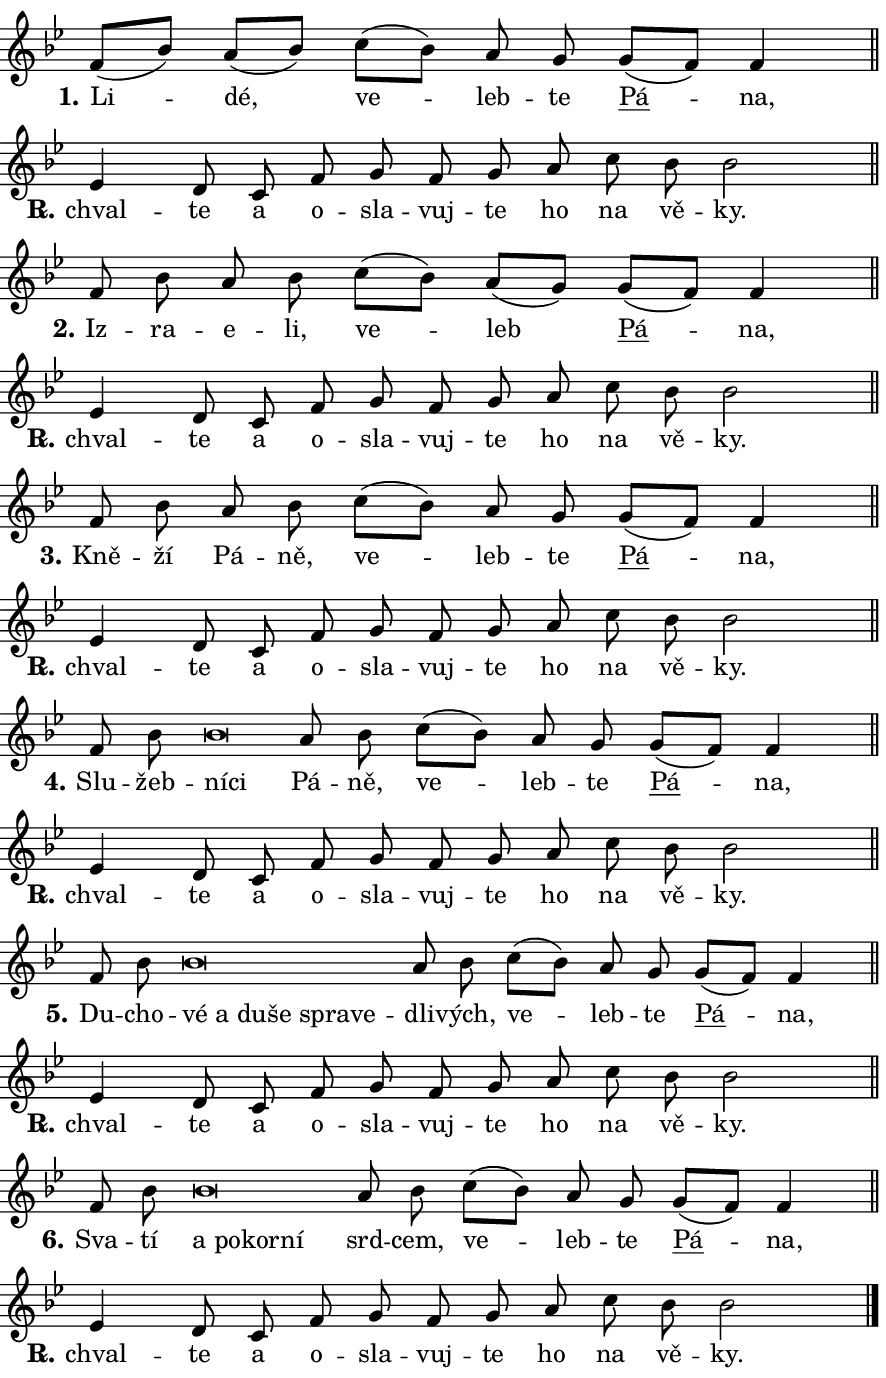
\version "2.24.0"
\header { tagline = "" }
\paper {
  indent = 0\cm
  top-margin = 0\cm
  right-margin = 0.13\cm % to fit lyric hyphens
  bottom-margin = 0\cm
  left-margin = 0\cm
  paper-width = 15\cm
  page-breaking = #ly:one-page-breaking
  system-system-spacing.basic-distance = #11
  score-system-spacing.basic-distance = #11
  ragged-last = ##f
}


%% Author: Thomas Morley
%% https://lists.gnu.org/archive/html/lilypond-user/2020-05/msg00002.html
#(define (line-position grob)
"Returns position of @var[grob} in current system:
   @code{'start}, if at first time-step
   @code{'end}, if at last time-step
   @code{'middle} otherwise
"
  (let* ((col (ly:item-get-column grob))
         (ln (ly:grob-object col 'left-neighbor))
         (rn (ly:grob-object col 'right-neighbor))
         (col-to-check-left (if (ly:grob? ln) ln col))
         (col-to-check-right (if (ly:grob? rn) rn col))
         (break-dir-left
           (and
             (ly:grob-property col-to-check-left 'non-musical #f)
             (ly:item-break-dir col-to-check-left)))
         (break-dir-right
           (and
             (ly:grob-property col-to-check-right 'non-musical #f)
             (ly:item-break-dir col-to-check-right))))
        (cond ((eqv? 1 break-dir-left) 'start)
              ((eqv? -1 break-dir-right) 'end)
              (else 'middle))))

#(define (tranparent-at-line-position vctor)
  (lambda (grob)
  "Relying on @code{line-position} select the relevant enry from @var{vctor}.
Used to determine transparency,"
    (case (line-position grob)
      ((end) (not (vector-ref vctor 0)))
      ((middle) (not (vector-ref vctor 1)))
      ((start) (not (vector-ref vctor 2))))))

noteHeadBreakVisibility =
#(define-music-function (break-visibility)(vector?)
"Makes @code{NoteHead}s transparent relying on @var{break-visibility}"
#{
  \override NoteHead.transparent =
    #(tranparent-at-line-position break-visibility)
#})

#(define delete-ledgers-for-transparent-note-heads
  (lambda (grob)
    "Reads whether a @code{NoteHead} is transparent.
If so this @code{NoteHead} is removed from @code{'note-heads} from
@var{grob}, which is supposed to be @code{LedgerLineSpanner}.
As a result ledgers are not printed for this @code{NoteHead}"
    (let* ((nhds-array (ly:grob-object grob 'note-heads))
           (nhds-list
             (if (ly:grob-array? nhds-array)
                 (ly:grob-array->list nhds-array)
                 '()))
           ;; Relies on the transparent-property being done before
           ;; Staff.LedgerLineSpanner.after-line-breaking is executed.
           ;; This is fragile ...
           (to-keep
             (remove
               (lambda (nhd)
                 (ly:grob-property nhd 'transparent #f))
               nhds-list)))
      ;; TODO find a better method to iterate over grob-arrays, similiar
      ;; to filter/remove etc for lists
      ;; For now rebuilt from scratch
      (set! (ly:grob-object grob 'note-heads)  '())
      (for-each
        (lambda (nhd)
          (ly:pointer-group-interface::add-grob grob 'note-heads nhd))
        to-keep))))

squashNotes = {
  \override NoteHead.X-extent = #'(-0.2 . 0.2)
  \override NoteHead.Y-extent = #'(-0.75 . 0)
  \override NoteHead.stencil =
    #(lambda (grob)
       (let ((pos (ly:grob-property grob 'staff-position)))
         (begin
           (if (< pos -7) (display "ERROR: Lower brevis then expected\n") (display ""))
           (if (<= pos -6) ly:text-interface::print ly:note-head::print))))
}
unSquashNotes = {
  \revert NoteHead.X-extent
  \revert NoteHead.Y-extent
  \revert NoteHead.stencil
}

hideNotes = \noteHeadBreakVisibility #begin-of-line-visible
unHideNotes = \noteHeadBreakVisibility #all-visible

% work-around for resetting accidentals
% https://lilypond.org/doc/v2.23/Documentation/notation/displaying-rhythms#unmetered-music
cadenzaMeasure = {
  \cadenzaOff
  \partial 1024 s1024
  \cadenzaOn
}

#(define-markup-command (accent layout props text) (markup?)
  "Underline accented syllable"
  (interpret-markup layout props
    #{\markup \override #'(offset . 4.3) \underline { #text }#}))

responsum = \markup \concat {
  "R" \hspace #-1.05 \path #0.1 #'((moveto 0 0.07) (lineto 0.9 0.8)) \hspace #0.05 "."
}

spaceSize = #0.6828661417322834 % exact space size for TeX Gyre Schola

\layout {
  \context {
    \Staff
    \remove "Time_signature_engraver"
    \override LedgerLineSpanner.after-line-breaking = #delete-ledgers-for-transparent-note-heads
  }
  \context {
    \Lyrics {
      \override LyricSpace.minimum-distance = \spaceSize
      \override LyricText.font-name = #"TeX Gyre Schola"
      \override LyricText.font-size = 1
      \override StanzaNumber.font-name = #"TeX Gyre Schola Bold"
      \override StanzaNumber.font-size = 1
    }
  }
  \context {
    \Score 
    \override NoteHead.text =
      #(lambda (grob) 
        (let ((pos (ly:grob-property grob 'staff-position)))
          #{\markup {
            \combine
              \halign #-0.55 \raise #(if (= pos -6) 0 0.5) \override #'(thickness . 2) \draw-line #'(3.2 . 0)
              \musicglyph "noteheads.sM1"
          }#}))
  }
}

% magnetic-lyrics.ily
%
%   written by
%     Jean Abou Samra <jean@abou-samra.fr>
%     Werner Lemberg <wl@gnu.org>
%
%   adapted by
%     Jiri Hon <jiri.hon@gmail.com>
%
% Version 2022-Apr-15

% https://www.mail-archive.com/lilypond-user@gnu.org/msg149350.html

#(define (Left_hyphen_pointer_engraver context)
   "Collect syllable-hyphen-syllable occurrences in lyrics and store
them in properties.  This engraver only looks to the left.  For
example, if the lyrics input is @code{foo -- bar}, it does the
following.

@itemize @bullet
@item
Set the @code{text} property of the @code{LyricHyphen} grob between
@q{foo} and @q{bar} to @code{foo}.

@item
Set the @code{left-hyphen} property of the @code{LyricText} grob with
text @q{foo} to the @code{LyricHyphen} grob between @q{foo} and
@q{bar}.
@end itemize

Use this auxiliary engraver in combination with the
@code{lyric-@/text::@/apply-@/magnetic-@/offset!} hook."
   (let ((hyphen #f)
         (text #f))
     (make-engraver
      (acknowledgers
       ((lyric-syllable-interface engraver grob source-engraver)
        (set! text grob)))
      (end-acknowledgers
       ((lyric-hyphen-interface engraver grob source-engraver)
        ;(when (not (grob::has-interface grob 'lyric-space-interface))
          (set! hyphen grob)));)
      ((stop-translation-timestep engraver)
       (when (and text hyphen)
         (ly:grob-set-object! text 'left-hyphen hyphen))
       (set! text #f)
       (set! hyphen #f)))))

#(define (lyric-text::apply-magnetic-offset! grob)
   "If the space between two syllables is less than the value in
property @code{LyricText@/.details@/.squash-threshold}, move the right
syllable to the left so that it gets concatenated with the left
syllable.

Use this function as a hook for
@code{LyricText@/.after-@/line-@/breaking} if the
@code{Left_@/hyphen_@/pointer_@/engraver} is active."
   (let ((hyphen (ly:grob-object grob 'left-hyphen #f)))
     (when hyphen
       (let ((left-text (ly:spanner-bound hyphen LEFT)))
         (when (grob::has-interface left-text 'lyric-syllable-interface)
           (let* ((common (ly:grob-common-refpoint grob left-text X))
                  (this-x-ext (ly:grob-extent grob common X))
                  (left-x-ext
                   (begin
                     ;; Trigger magnetism for left-text.
                     (ly:grob-property left-text 'after-line-breaking)
                     (ly:grob-extent left-text common X)))
                  ;; `delta` is the gap width between two syllables.
                  (delta (- (interval-start this-x-ext)
                            (interval-end left-x-ext)))
                  (details (ly:grob-property grob 'details))
                  (threshold (assoc-get 'squash-threshold details 0.2)))
             (when (< delta threshold)
               (let* (;; We have to manipulate the input text so that
                      ;; ligatures crossing syllable boundaries are not
                      ;; disabled.  For languages based on the Latin
                      ;; script this is essentially a beautification.
                      ;; However, for non-Western scripts it can be a
                      ;; necessity.
                      (lt (ly:grob-property left-text 'text))
                      (rt (ly:grob-property grob 'text))
                      (is-space (grob::has-interface hyphen 'lyric-space-interface))
                      (space (if is-space " " ""))
                      (extra-delta (if is-space spaceSize 0))
                      ;; Append new syllable.
                      (ltrt-space (if (and (string? lt) (string? rt))
                                (string-append lt space rt)
                                (make-concat-markup (list lt space rt))))
                      ;; Right-align `ltrt` to the right side.
                      (ltrt-space-markup (grob-interpret-markup
                               grob
                               (make-translate-markup
                                (cons (interval-length this-x-ext) 0)
                                (make-right-align-markup ltrt-space)))))
                 (begin
                   ;; Don't print `left-text`.
                   (ly:grob-set-property! left-text 'stencil #f)
                   ;; Set text and stencil (which holds all collected
                   ;; syllables so far) and shift it to the left.
                   (ly:grob-set-property! grob 'text ltrt-space)
                   (ly:grob-set-property! grob 'stencil ltrt-space-markup)
                   (ly:grob-translate-axis! grob (- (- delta extra-delta)) X))))))))))


#(define (lyric-hyphen::displace-bounds-first grob)
   ;; Make very sure this callback isn't triggered too early.
   (let ((left (ly:spanner-bound grob LEFT))
         (right (ly:spanner-bound grob RIGHT)))
     (ly:grob-property left 'after-line-breaking)
     (ly:grob-property right 'after-line-breaking)
     (ly:lyric-hyphen::print grob)))

squashThreshold = #0.4

\layout {
  \context {
    \Lyrics
    \consists #Left_hyphen_pointer_engraver
    \override LyricText.after-line-breaking =
      #lyric-text::apply-magnetic-offset!
    \override LyricHyphen.stencil = #lyric-hyphen::displace-bounds-first
    \override LyricText.details.squash-threshold = \squashThreshold
    \override LyricHyphen.minimum-distance = 0
    \override LyricHyphen.minimum-length = \squashThreshold
  }
}

squashText = \override LyricText.details.squash-threshold = 9999
unSquashText = \override LyricText.details.squash-threshold = \squashThreshold

leftText = \override LyricText.self-alignment-X = #LEFT
unLeftText = \revert LyricText.self-alignment-X

starOffset = #(lambda (grob) 
                (let ((x_offset (ly:self-alignment-interface::aligned-on-x-parent grob)))
                  (if (= x_offset 0) 0 (+ x_offset 1.2))))

star = #(define-music-function (syllable)(string?)
"Append star separator at the end of a syllable"
#{
  \once \override LyricText.X-offset = #starOffset
  \lyricmode { \markup {
    #syllable
    \override #'((font-name . "TeX Gyre Schola Bold")) \hspace #0.2 \lower #0.65 \larger "*"
  } }
#})

starAccent = #(define-music-function (syllable)(string?)
"Append star separator at the end of a syllable and make accent"
#{
  \once \override LyricText.X-offset = #starOffset
  \lyricmode { \markup {
    \accent #syllable
    \override #'((font-name . "TeX Gyre Schola Bold")) \hspace #0.2 \lower #0.65 \larger "*"
  } }
#})

breath = #(define-music-function (syllable)(string?)
"Append breathing indicator at the end of a syllable"
#{
  \lyricmode { \markup { #syllable "+" } }
#})

optionalBreath = #(define-music-function (syllable)(string?)
"Append optional breathing indicator at the end of a syllable"
#{
  \lyricmode { \markup { #syllable "(+)" } }
#})


\score {
    <<
        \new Voice = "melody" { \cadenzaOn \key bes \major \relative { f'8[( bes8)] a8[( bes)] \bar "" c[( bes)] \bar "" a g \bar "" \bar "" g[( f)] f4 \cadenzaMeasure \bar "||" \break } }
        \new Lyrics \lyricsto "melody" { \lyricmode { \set stanza = "1."
Li -- dé, ve -- leb -- te \markup \accent Pá -- na, } }
    >>
    \layout {}
}

\score {
    <<
        \new Voice = "melody" { \cadenzaOn \key bes \major \relative { es'4 d8 c \bar "" f g f \bar "" g a \bar "" c bes bes2 \cadenzaMeasure \bar "||" \break } }
        \new Lyrics \lyricsto "melody" { \lyricmode { \set stanza = \responsum
chval -- te a o -- sla -- vuj -- te ho na vě -- ky. } }
    >>
    \layout {}
}

\score {
    <<
        \new Voice = "melody" { \cadenzaOn \key bes \major \relative { f'8 bes8 a8 bes \bar "" c[( bes)] \bar "" a[( g)] \bar "" \bar "" g[( f)] f4 \cadenzaMeasure \bar "||" \break } }
        \new Lyrics \lyricsto "melody" { \lyricmode { \set stanza = "2."
Iz -- ra -- e -- li, ve -- leb \markup \accent Pá -- na, } }
    >>
    \layout {}
}

\score {
    <<
        \new Voice = "melody" { \cadenzaOn \key bes \major \relative { es'4 d8 c \bar "" f g f \bar "" g a \bar "" c bes bes2 \cadenzaMeasure \bar "||" \break } }
        \new Lyrics \lyricsto "melody" { \lyricmode { \set stanza = \responsum
chval -- te a o -- sla -- vuj -- te ho na vě -- ky. } }
    >>
    \layout {}
}

\score {
    <<
        \new Voice = "melody" { \cadenzaOn \key bes \major \relative { f'8 bes8 a8 bes \bar "" c[( bes)] \bar "" a g \bar "" \bar "" g[( f)] f4 \cadenzaMeasure \bar "||" \break } }
        \new Lyrics \lyricsto "melody" { \lyricmode { \set stanza = "3."
Kně -- ží Pá -- ně, ve -- leb -- te \markup \accent Pá -- na, } }
    >>
    \layout {}
}

\score {
    <<
        \new Voice = "melody" { \cadenzaOn \key bes \major \relative { es'4 d8 c \bar "" f g f \bar "" g a \bar "" c bes bes2 \cadenzaMeasure \bar "||" \break } }
        \new Lyrics \lyricsto "melody" { \lyricmode { \set stanza = \responsum
chval -- te a o -- sla -- vuj -- te ho na vě -- ky. } }
    >>
    \layout {}
}

\score {
    <<
        \new Voice = "melody" { \cadenzaOn \key bes \major \relative { f'8 bes \bar "" \squashNotes bes\breve*1/16 \hideNotes \breve*1/16 \bar "" \unHideNotes \unSquashNotes a8 bes \bar "" c[( bes)] \bar "" a g \bar "" \bar "" g[( f)] f4 \cadenzaMeasure \bar "||" \break } }
        \new Lyrics \lyricsto "melody" { \lyricmode { \set stanza = "4."
Slu -- žeb -- \leftText ní -- \squashText ci \unLeftText \unSquashText Pá -- ně, ve -- leb -- te \markup \accent Pá -- na, } }
    >>
    \layout {}
}

\score {
    <<
        \new Voice = "melody" { \cadenzaOn \key bes \major \relative { es'4 d8 c \bar "" f g f \bar "" g a \bar "" c bes bes2 \cadenzaMeasure \bar "||" \break } }
        \new Lyrics \lyricsto "melody" { \lyricmode { \set stanza = \responsum
chval -- te a o -- sla -- vuj -- te ho na vě -- ky. } }
    >>
    \layout {}
}

\score {
    <<
        \new Voice = "melody" { \cadenzaOn \key bes \major \relative { f'8 bes \bar "" \squashNotes bes\breve*1/16 \hideNotes \breve*1/16 \bar "" \breve*1/16 \bar "" \breve*1/16 \bar "" \breve*1/16 \breve*1/16 \bar "" \unHideNotes \unSquashNotes a8 bes \bar "" c[( bes)] \bar "" a g \bar "" \bar "" g[( f)] f4 \cadenzaMeasure \bar "||" \break } }
        \new Lyrics \lyricsto "melody" { \lyricmode { \set stanza = "5."
Du -- cho -- \leftText vé \squashText a du -- še spra -- ve -- \unLeftText \unSquashText dli -- vých, ve -- leb -- te \markup \accent Pá -- na, } }
    >>
    \layout {}
}

\score {
    <<
        \new Voice = "melody" { \cadenzaOn \key bes \major \relative { es'4 d8 c \bar "" f g f \bar "" g a \bar "" c bes bes2 \cadenzaMeasure \bar "||" \break } }
        \new Lyrics \lyricsto "melody" { \lyricmode { \set stanza = \responsum
chval -- te a o -- sla -- vuj -- te ho na vě -- ky. } }
    >>
    \layout {}
}

\score {
    <<
        \new Voice = "melody" { \cadenzaOn \key bes \major \relative { f'8 bes \bar "" \squashNotes bes\breve*1/16 \hideNotes \breve*1/16 \bar "" \breve*1/16 \breve*1/16 \bar "" \unHideNotes \unSquashNotes a8 bes \bar "" c[( bes)] \bar "" a g \bar "" \bar "" g[( f)] f4 \cadenzaMeasure \bar "||" \break } }
        \new Lyrics \lyricsto "melody" { \lyricmode { \set stanza = "6."
Sva -- tí \leftText a \squashText po -- kor -- ní \unLeftText \unSquashText srd -- cem, ve -- leb -- te \markup \accent Pá -- na, } }
    >>
    \layout {}
}

\score {
    <<
        \new Voice = "melody" { \cadenzaOn \key bes \major \relative { es'4 d8 c \bar "" f g f \bar "" g a \bar "" c bes bes2 \cadenzaMeasure \bar "||" \break } \bar "|." }
        \new Lyrics \lyricsto "melody" { \lyricmode { \set stanza = \responsum
chval -- te a o -- sla -- vuj -- te ho na vě -- ky. } }
    >>
    \layout {}
}
